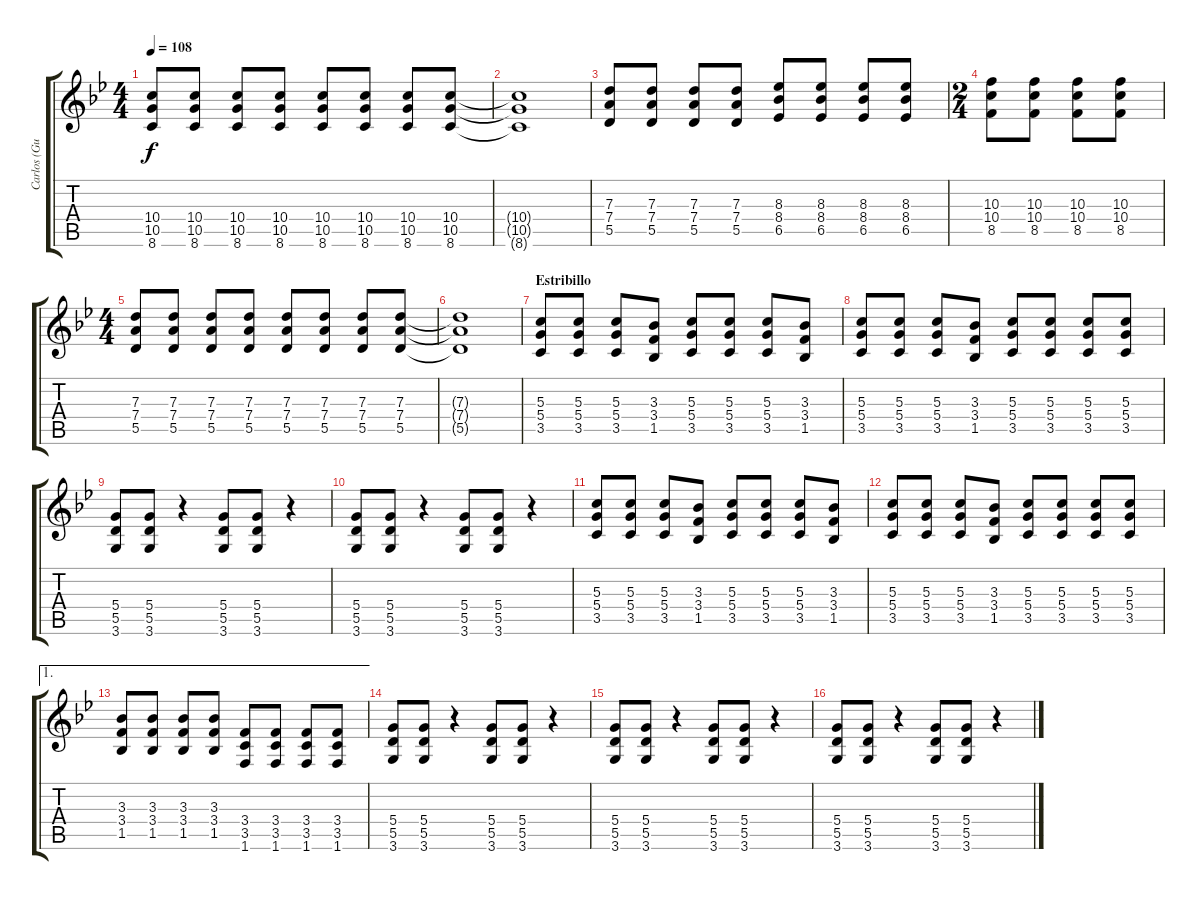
\track ("Carlos (Guitarra)" "Carlos (Gu") {instrument distortionguitar}
\staff {score tabs}
\tuning (E4 B3 G3 D3 A2 E2) {hide}
\ts (4 4)
\tempo 108
\clef g2
\ks bb
(10.4 10.5 8.6).8{dy f} (10.4 10.5 8.6).8 (10.4 10.5 8.6).8 (10.4 10.5 8.6).8 (10.4 10.5 8.6).8 (10.4 10.5 8.6).8 (10.4 10.5 8.6).8 (10.4 10.5 8.6).8 |
(10.4{t} 10.5{t} 8.6{t}).1 |
(7.3 7.4 5.5).8 (7.3 7.4 5.5).8 (7.3 7.4 5.5).8 (7.3 7.4 5.5).8 (8.3 8.4 6.5).8 (8.3 8.4 6.5).8 (8.3 8.4 6.5).8 (8.3 8.4 6.5).8 |
\ts (2 4)
(10.3 10.4 8.5).8 (10.3 10.4 8.5).8 (10.3 10.4 8.5).8 (10.3 10.4 8.5).8 |
\ts (4 4)
(7.3 7.4 5.5).8 (7.3 7.4 5.5).8 (7.3 7.4 5.5).8 (7.3 7.4 5.5).8 (7.3 7.4 5.5).8 (7.3 7.4 5.5).8 (7.3 7.4 5.5).8 (7.3 7.4 5.5).8 |
(7.3{t} 7.4{t} 5.5{t}).1 |
\section ("" "Estribillo")
(5.3 5.4 3.5).8 (5.3 5.4 3.5).8 (5.3 5.4 3.5).8 (3.3 3.4 1.5).8 (5.3 5.4 3.5).8 (5.3 5.4 3.5).8 (5.3 5.4 3.5).8 (3.3 3.4 1.5).8 |
(5.3 5.4 3.5).8 (5.3 5.4 3.5).8 (5.3 5.4 3.5).8 (3.3 3.4 1.5).8 (5.3 5.4 3.5).8 (5.3 5.4 3.5).8 (5.3 5.4 3.5).8 (5.3 5.4 3.5).8 |
(5.4 5.5 3.6).8 (5.4 5.5 3.6).8 r.4 (5.4 5.5 3.6).8 (5.4 5.5 3.6).8 r.4 |
(5.4 5.5 3.6).8 (5.4 5.5 3.6).8 r.4 (5.4 5.5 3.6).8 (5.4 5.5 3.6).8 r.4 |
(5.3 5.4 3.5).8 (5.3 5.4 3.5).8 (5.3 5.4 3.5).8 (3.3 3.4 1.5).8 (5.3 5.4 3.5).8 (5.3 5.4 3.5).8 (5.3 5.4 3.5).8 (3.3 3.4 1.5).8 |
(5.3 5.4 3.5).8 (5.3 5.4 3.5).8 (5.3 5.4 3.5).8 (3.3 3.4 1.5).8 (5.3 5.4 3.5).8 (5.3 5.4 3.5).8 (5.3 5.4 3.5).8 (5.3 5.4 3.5).8 |
\ae 1
(3.3 3.4 1.5).8 (3.3 3.4 1.5).8 (3.3 3.4 1.5).8 (3.3 3.4 1.5).8 (3.4 3.5 1.6).8 (3.4 3.5 1.6).8 (3.4 3.5 1.6).8 (3.4 3.5 1.6).8 |
(5.4 5.5 3.6).8 (5.4 5.5 3.6).8 r.4 (5.4 5.5 3.6).8 (5.4 5.5 3.6).8 r.4 |
(5.4 5.5 3.6).8 (5.4 5.5 3.6).8 r.4 (5.4 5.5 3.6).8 (5.4 5.5 3.6).8 r.4 |
(5.4 5.5 3.6).8 (5.4 5.5 3.6).8 r.4 (5.4 5.5 3.6).8 (5.4 5.5 3.6).8 r.4
